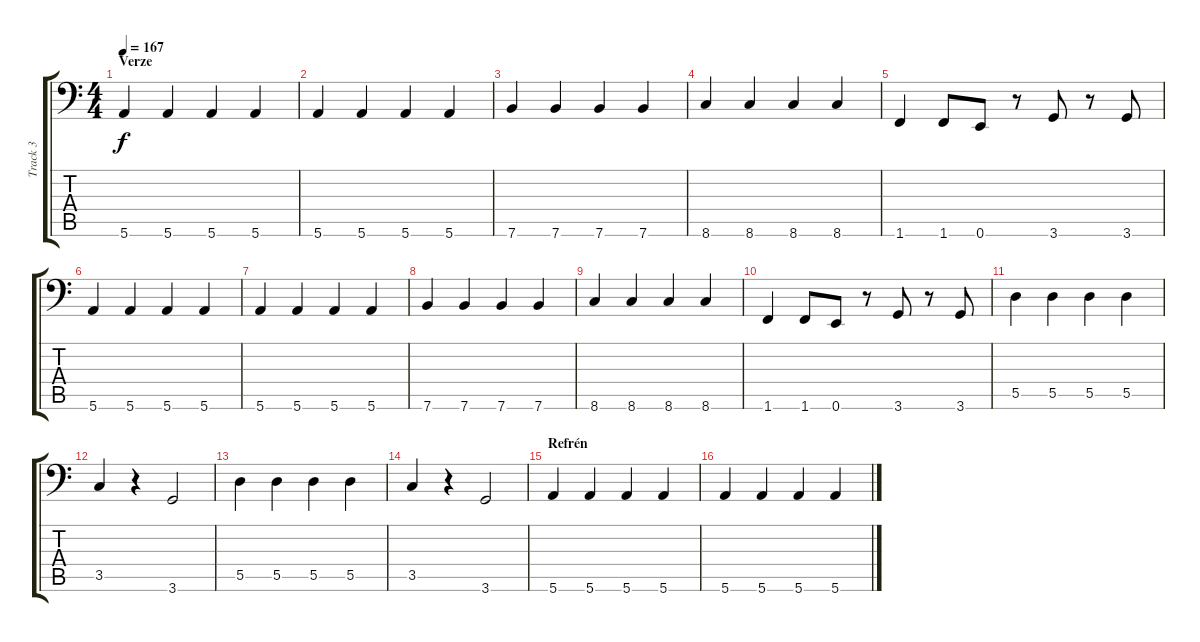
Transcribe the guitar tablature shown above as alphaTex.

\track ("Track 3" "Track 3") {instrument electricbassfinger}
\staff {score tabs}
\tuning (E3 B2 G2 D2 A1 E1) {hide}
\ts (4 4)
\section ("" "Verze")
\tempo 167
\clef f4
\ks c
5.6.4{dy f} 5.6.4 5.6.4 5.6.4 |
5.6.4 5.6.4 5.6.4 5.6.4 |
7.6.4 7.6.4 7.6.4 7.6.4 |
8.6.4 8.6.4 8.6.4 8.6.4 |
1.6.4 1.6.8 0.6.8 r.8 3.6.8 r.8 3.6.8 |
5.6.4 5.6.4 5.6.4 5.6.4 |
5.6.4 5.6.4 5.6.4 5.6.4 |
7.6.4 7.6.4 7.6.4 7.6.4 |
8.6.4 8.6.4 8.6.4 8.6.4 |
1.6.4 1.6.8 0.6.8 r.8 3.6.8 r.8 3.6.8 |
5.5.4 5.5.4 5.5.4 5.5.4 |
3.5.4 r.4 3.6.2 |
5.5.4 5.5.4 5.5.4 5.5.4 |
3.5.4 r.4 3.6.2 |
\section ("" "Refrén")
5.6.4 5.6.4 5.6.4 5.6.4 |
5.6.4 5.6.4 5.6.4 5.6.4
